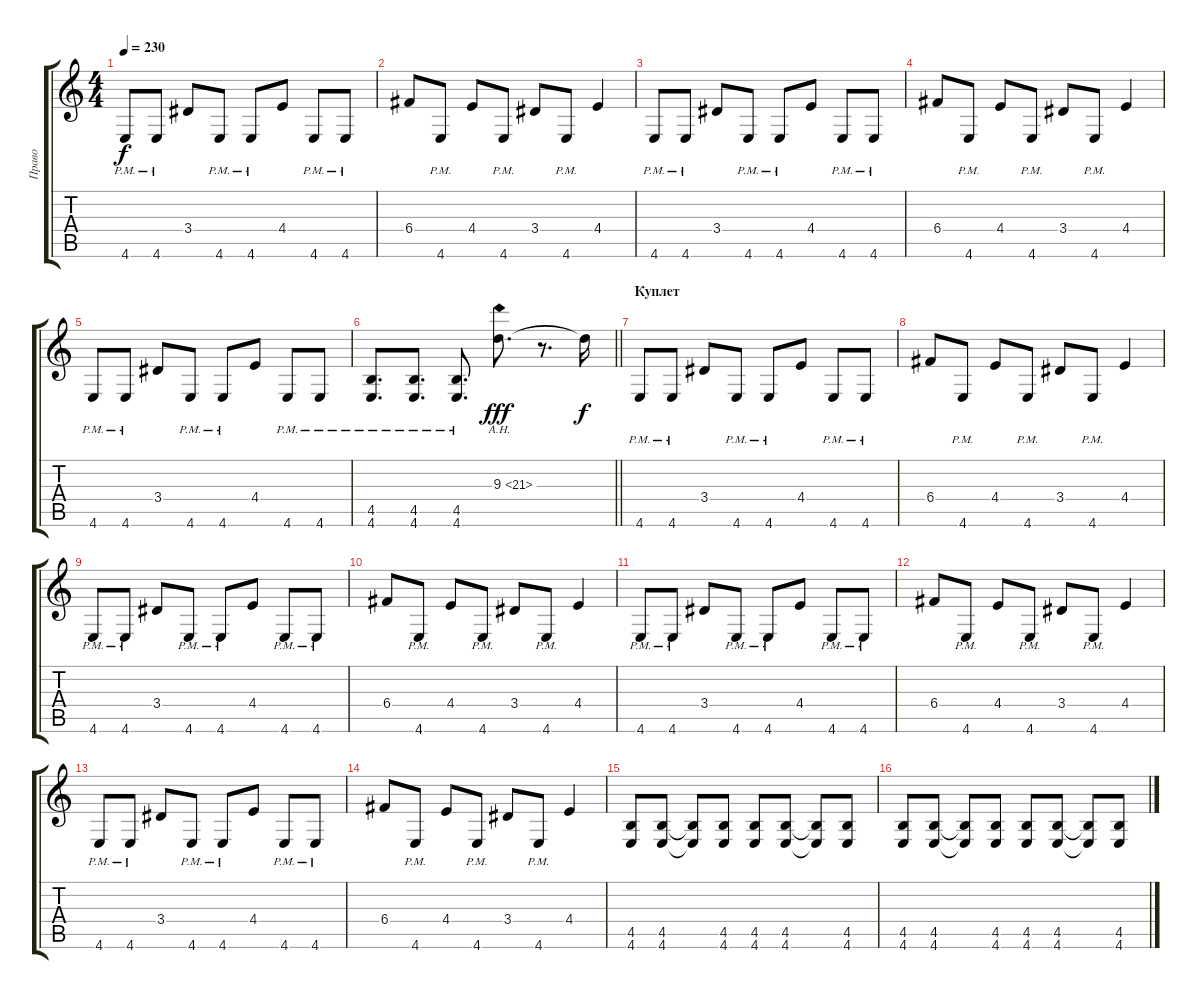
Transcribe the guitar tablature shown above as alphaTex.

\track ("Право" "Право") {instrument distortionguitar}
\staff {score tabs}
\tuning (D4 A3 F3 C3 G2 C2) {hide}
\ts (4 4)
\tempo 230
\clef g2
\ks c
4.6{pm}.8{dy f} 4.6{pm}.8 3.4.8 4.6{pm}.8 4.6{pm}.8 4.4.8 4.6{pm}.8 4.6{pm}.8 |
6.4.8 4.6{pm}.8 4.4.8 4.6{pm}.8 3.4.8 4.6{pm}.8 4.4.4 |
4.6{pm}.8 4.6{pm}.8 3.4.8 4.6{pm}.8 4.6{pm}.8 4.4.8 4.6{pm}.8 4.6{pm}.8 |
6.4.8 4.6{pm}.8 4.4.8 4.6{pm}.8 3.4.8 4.6{pm}.8 4.4.4 |
4.6{pm}.8 4.6{pm}.8 3.4.8 4.6{pm}.8 4.6{pm}.8 4.4.8 4.6{pm}.8 4.6{pm}.8 |
\barLineRight lightlight
(4.5{pm} 4.6{pm}).8{d} (4.5{pm} 4.6{pm}).8{d} (4.5{pm} 4.6{pm}).8{d} 9.3{ah 12}.8{d dy fff} r.8{d} 9.3{t}.16{dy f} |
\section ("" "Куплет")
4.6{pm}.8 4.6{pm}.8 3.4.8 4.6{pm}.8 4.6{pm}.8 4.4.8 4.6{pm}.8 4.6{pm}.8 |
6.4.8 4.6{pm}.8 4.4.8 4.6{pm}.8 3.4.8 4.6{pm}.8 4.4.4 |
4.6{pm}.8 4.6{pm}.8 3.4.8 4.6{pm}.8 4.6{pm}.8 4.4.8 4.6{pm}.8 4.6{pm}.8 |
6.4.8 4.6{pm}.8 4.4.8 4.6{pm}.8 3.4.8 4.6{pm}.8 4.4.4 |
4.6{pm}.8 4.6{pm}.8 3.4.8 4.6{pm}.8 4.6{pm}.8 4.4.8 4.6{pm}.8 4.6{pm}.8 |
6.4.8 4.6{pm}.8 4.4.8 4.6{pm}.8 3.4.8 4.6{pm}.8 4.4.4 |
4.6{pm}.8 4.6{pm}.8 3.4.8 4.6{pm}.8 4.6{pm}.8 4.4.8 4.6{pm}.8 4.6{pm}.8 |
6.4.8 4.6{pm}.8 4.4.8 4.6{pm}.8 3.4.8 4.6{pm}.8 4.4.4 |
(4.5 4.6).8 (4.5 4.6).8 (4.5{t} 4.6{t}).8 (4.5 4.6).8 (4.5 4.6).8 (4.5 4.6).8 (4.5{t} 4.6{t}).8 (4.5 4.6).8 |
(4.5 4.6).8 (4.5 4.6).8 (4.5{t} 4.6{t}).8 (4.5 4.6).8 (4.5 4.6).8 (4.5 4.6).8 (4.5{t} 4.6{t}).8 (4.5 4.6).8
